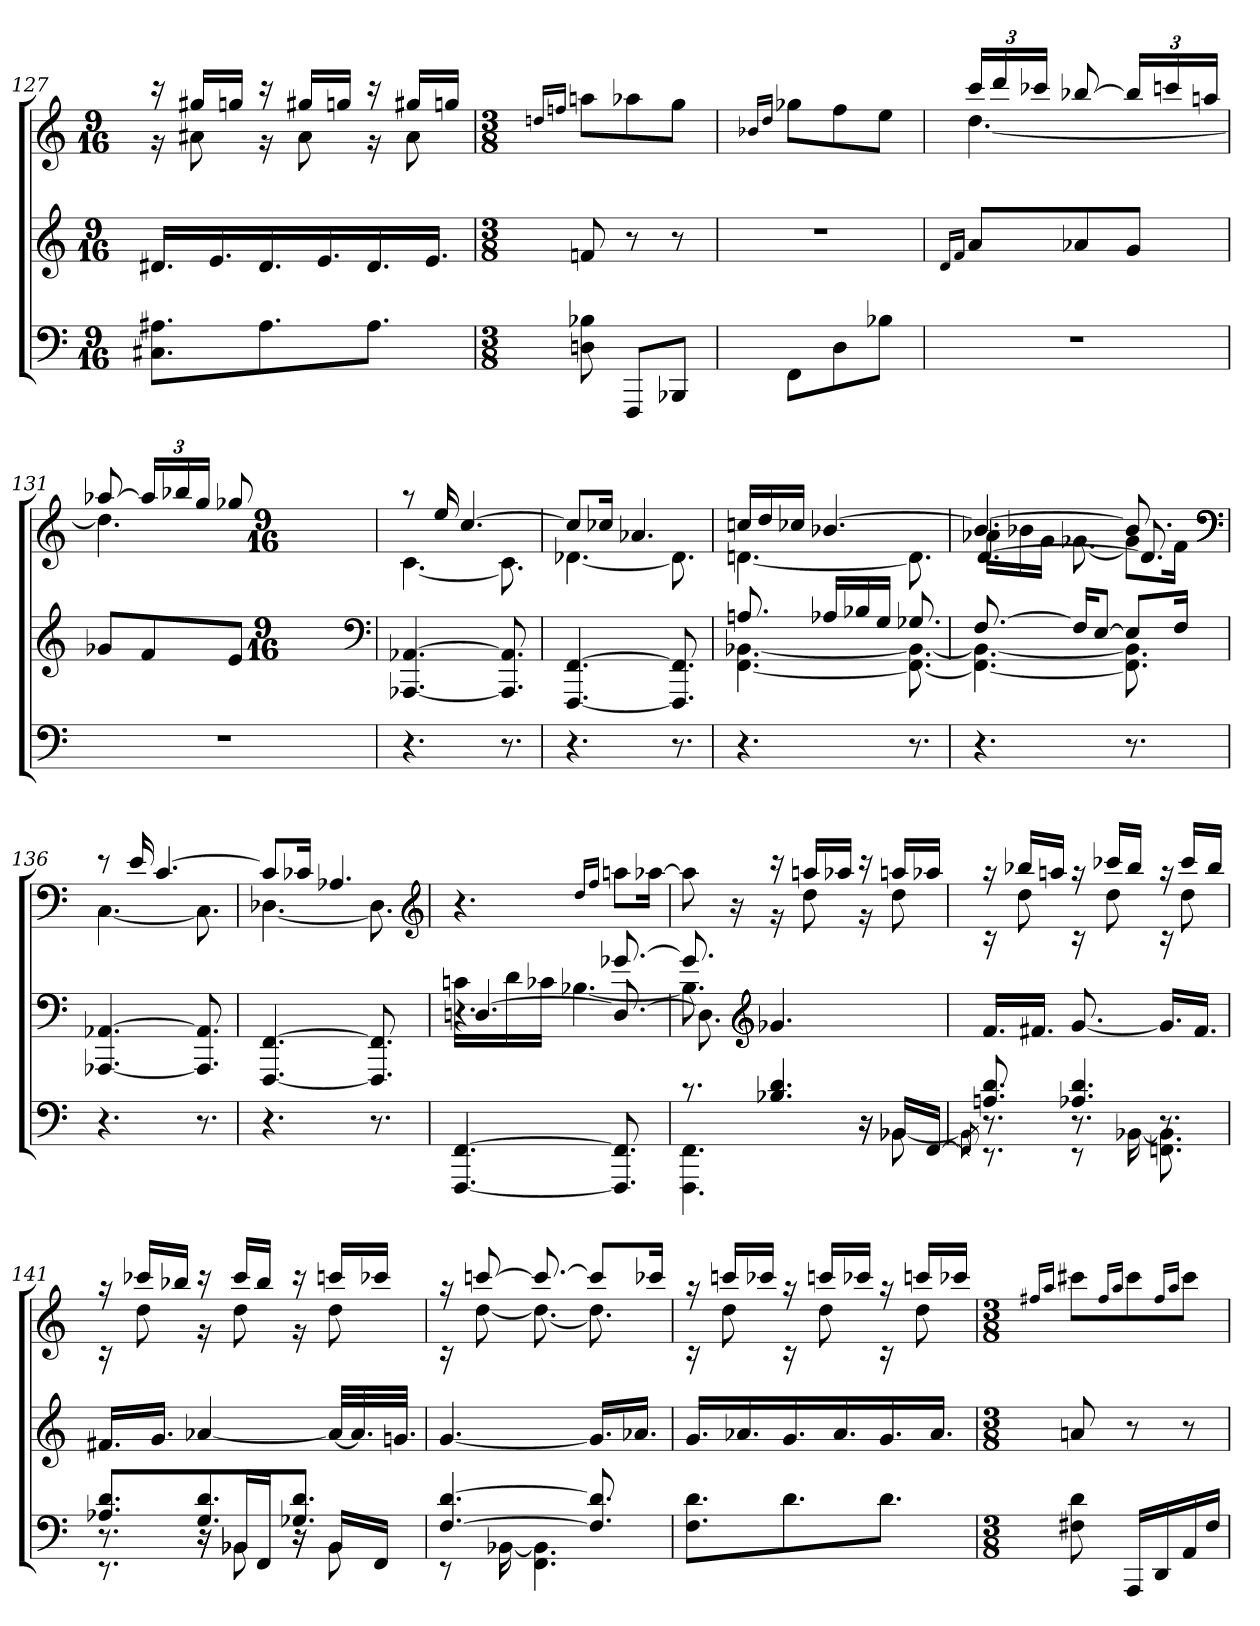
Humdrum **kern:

**kern	**kern	**kern
*part3	*part2	*part1
*staff3	*staff2	*staff1
*clefF4	*clefG2	*clefG2
*k[]	*k[]	*k[]
*M9/16	*M9/16	*M9/16
=127	=127	=127
*	*	*^
8.C#X 8.A#XL	16.d#XLL	16r	16r
.	.	16gg#XLL	8a#X
.	16.e	.	.
.	.	16ggnJJ	.
8.A#	16.d#	16r	16r
.	.	16gg#XLL	8a#
.	16.e	.	.
.	.	16ggnJJ	.
8.A#J	16.d#	16r	16r
.	.	16gg#XLL	8a#
.	16.eJJ	.	.
.	.	16ggnJJ	.
*	*	*v	*v
=128	=128	=128
*M3/8	*M3/8	*M3/8
.	.	16qqddn/LL
.	.	16qqffn/JJ
8Dn 8B-X	8fn	8aanL
8FFFL	8r	8aa-X
8BBB-XJ	8r	8ggJ
=129	=129	=129
.	.	16qqb-X/LL
.	.	16qqdd/JJ
8FFL	4.r	8gg-XL
8D	.	8ff
8B-XJ	.	8eeJ
=130	=130	=130
.	16qqd/LL	.
.	16qqf/JJ	.
*	*	*^
4.r	8aL	24cccLL	[4.dd
.	.	24ddd	.
.	.	24ccc-XJJ	.
.	8a-X	[8bb-X	.
.	8gJ	24bb-LL]	.
.	.	24cccn	.
.	.	24aanJJ	.
=131	=131	=131	=131
4.r	8g-XL	[8aa-X	4.dd]
.	8f	24aa-LL]	.
.	.	24bb-X	.
.	.	24ggJJ	.
.	8eJ	8gg-X	.
*	*clefF4	*	*
*M9/16	*M9/16	*M9/16	*
=132	=132	=132	=132
4.r	[4.AAA-X [4.AA-X	8r	[4.c
.	.	16ee	.
.	.	[4.cc	.
8.r	8.AAA-] 8.AA-]	.	8.c]
=133	=133	=133	=133
4.r	[4.FFF [4.FF	8ccL]	[4.d-X
.	.	16cc-XJk	.
.	.	4.a-X	.
8.r	8.FFF] 8.FF]	.	8.d-]
=134	=134	=134	=134
*	*^	*	*
4.r	8.An	[4.FF [4.BB-X	16ccnLL	[4.dn
.	.	.	16dd	.
.	.	.	16cc-XJJ	.
.	16A-XLL	.	[4.b-X	.
.	16B-X	.	.	.
.	16GJJ	.	.	.
8.r	8.G-X	8.FF_ 8.BB-_	.	8.d]
=135	=135	=135	=135	=135
*	*	*	*	*^
4.r	[8.F	4.FF_ 4.BB-_	4.b-_	16a-XLL	[4.d
.	.	.	.	16b-X	.
.	.	.	.	16gJJ	.
.	16FKL]	.	.	[8.g-X	.
.	[8EJ	.	.	.	.
8.r	8EL]	8.FF] 8.BB-]	8.b-]	8g-L]	8.d]
.	16FJk	.	.	16fJk	.
*	*v	*v	*	*	*
*	*	*v	*v	*v
*	*	*clefF4
=136	=136	=136
*	*	*^
4.r	[4.AAA-X [4.AA-X	8r	[4.C
.	.	16e	.
.	.	[4.c	.
8.r	8.AAA-] 8.AA-]	.	8.C]
=137	=137	=137	=137
4.r	[4.FFF [4.FF	8cL]	[4.D-X
.	.	16c-XJk	.
.	.	4.A-X	.
8.r	8.FFF] 8.FF]	.	8.D-]
*	*	*v	*v
*	*	*clefG2
=138	=138	=138
*	*^	*
*	*	*^	*
[4.FFF [4.FF	4.r	16cnLL	[4.Dn	4.r
.	.	16d	.	.
.	.	16c-XJJ	.	.
.	.	[4.B-X	.	.
.	.	.	.	16qqddLL
.	.	.	.	16qqffJJ
8.FFF] 8.FF]	[8.g-X	.	8.D_	8aanL
.	.	.	.	[16aa-XJk
=139	=139	=139	=139	=139
*^	*	*	*	*^
*	*^	*	*	*	*	*
8.rc	4.FFF 4.FF	4.ryy	8.g-]	8.B-]	8.D\]	8aa-]	8.ryy
.	.	.	.	.	.	16r	.
*	*	*	*clefG2	*	*	*	*
4.B-X 4.d	.	.	4.g-X	4.ryy	4.ryy	16r	16r
.	.	.	.	.	.	16aanLL	8dd
.	.	.	.	.	.	16aa-XJJ	.
.	16r	16r	.	.	.	16r	16r
.	[8BB-X	16BB-XLL	.	.	.	16aanLL	8dd
.	.	[16FFJJ	.	.	.	16aa-XJJ	.
*	*	*	*v	*v	*v	*	*
=140	=140	=140	=140	=140	=140
.	8qBB-\]	8qFF/]	.	.	.
8.An 8.d	8.rEE	8.r	16.fLL	16raa	16rc
.	.	.	.	16bb-XLL	8dd
.	.	.	16.f#XJJ	.	.
.	.	.	.	16aanJJ	.
4.A-X 4.d	8rEE	8.r	[8.g	16raa	16rc
.	.	.	.	16ccc-XLL	8dd
.	[16BB-X	.	.	16bb-JJ	.
.	8.FFn 8.BB-]	8.r	16.gLL]	16raa	16rc
.	.	.	.	16ccc-LL	8dd
.	.	.	16.f#JJ	.	.
.	.	.	.	16bb-JJ	.
=141	=141	=141	=141	=141	=141
8.A-X 8.dL	8.rEE	8.r	16.f#XLL	16raa	16rc
.	.	.	.	16ccc-XLL	8dd
.	.	.	16.gJJ	.	.
.	.	.	.	16bb-XJJ	.
8.G 8.d	16r	16r	[4a-X	16r	16r
.	8BB-X	16BB-XLL	.	16ccc-LL	8dd
.	.	16FFJJ	.	16bb-JJ	.
8.G-X 8.dJ	16r	16r	.	16r	16r
.	8BB-	16BB-LL	32a-LLL_	16cccnLL	8dd
.	.	.	32.a-]	.	.
.	.	16FFJJ	.	16ccc-XJJ	.
.	.	.	32.gnJJJ	.	.
*	*v	*v	*	*	*
=142	=142	=142	=142	=142
[4.F [4.d	8rEE	[4.g	16raa	16rc
.	.	.	[8cccn	[8dd
.	[16BB-X	.	.	.
.	4.FF 4.BB-]	.	8.ccc_	8.dd_
8.F] 8.d]	.	16.gLL]	8cccL]	8.dd]
.	.	16.a-XJJ	.	.
.	.	.	16ccc-XJk	.
*v	*v	*	*	*
=143	=143	=143	=143
8.F 8.dL	16.gLL	16raa	16rc
.	.	16cccnLL	8dd
.	16.a-X	.	.
.	.	16ccc-XJJ	.
8.d	16.g	16raa	16rc
.	.	16cccnLL	8dd
.	16.a-	.	.
.	.	16ccc-XJJ	.
8.dJ	16.g	16raa	16rc
.	.	16cccnLL	8dd
.	16.a-JJ	.	.
.	.	16ccc-XJJ	.
*	*	*v	*v
=144	=144	=144
*M3/8	*M3/8	*M3/8
.	.	16qqff#X/LL
.	.	16qqaa/JJ
8F#X 8d	8an	8ccc#XL
.	.	16qqff#/LL
.	.	16qqaa/JJ
16AAALL	8r	8ccc#
16DD	.	.
.	.	16qqff#/LL
.	.	16qqaa/JJ
16AA	8r	8ccc#J
16F#JJ	.	.
=	=	=
*-	*-	*-
